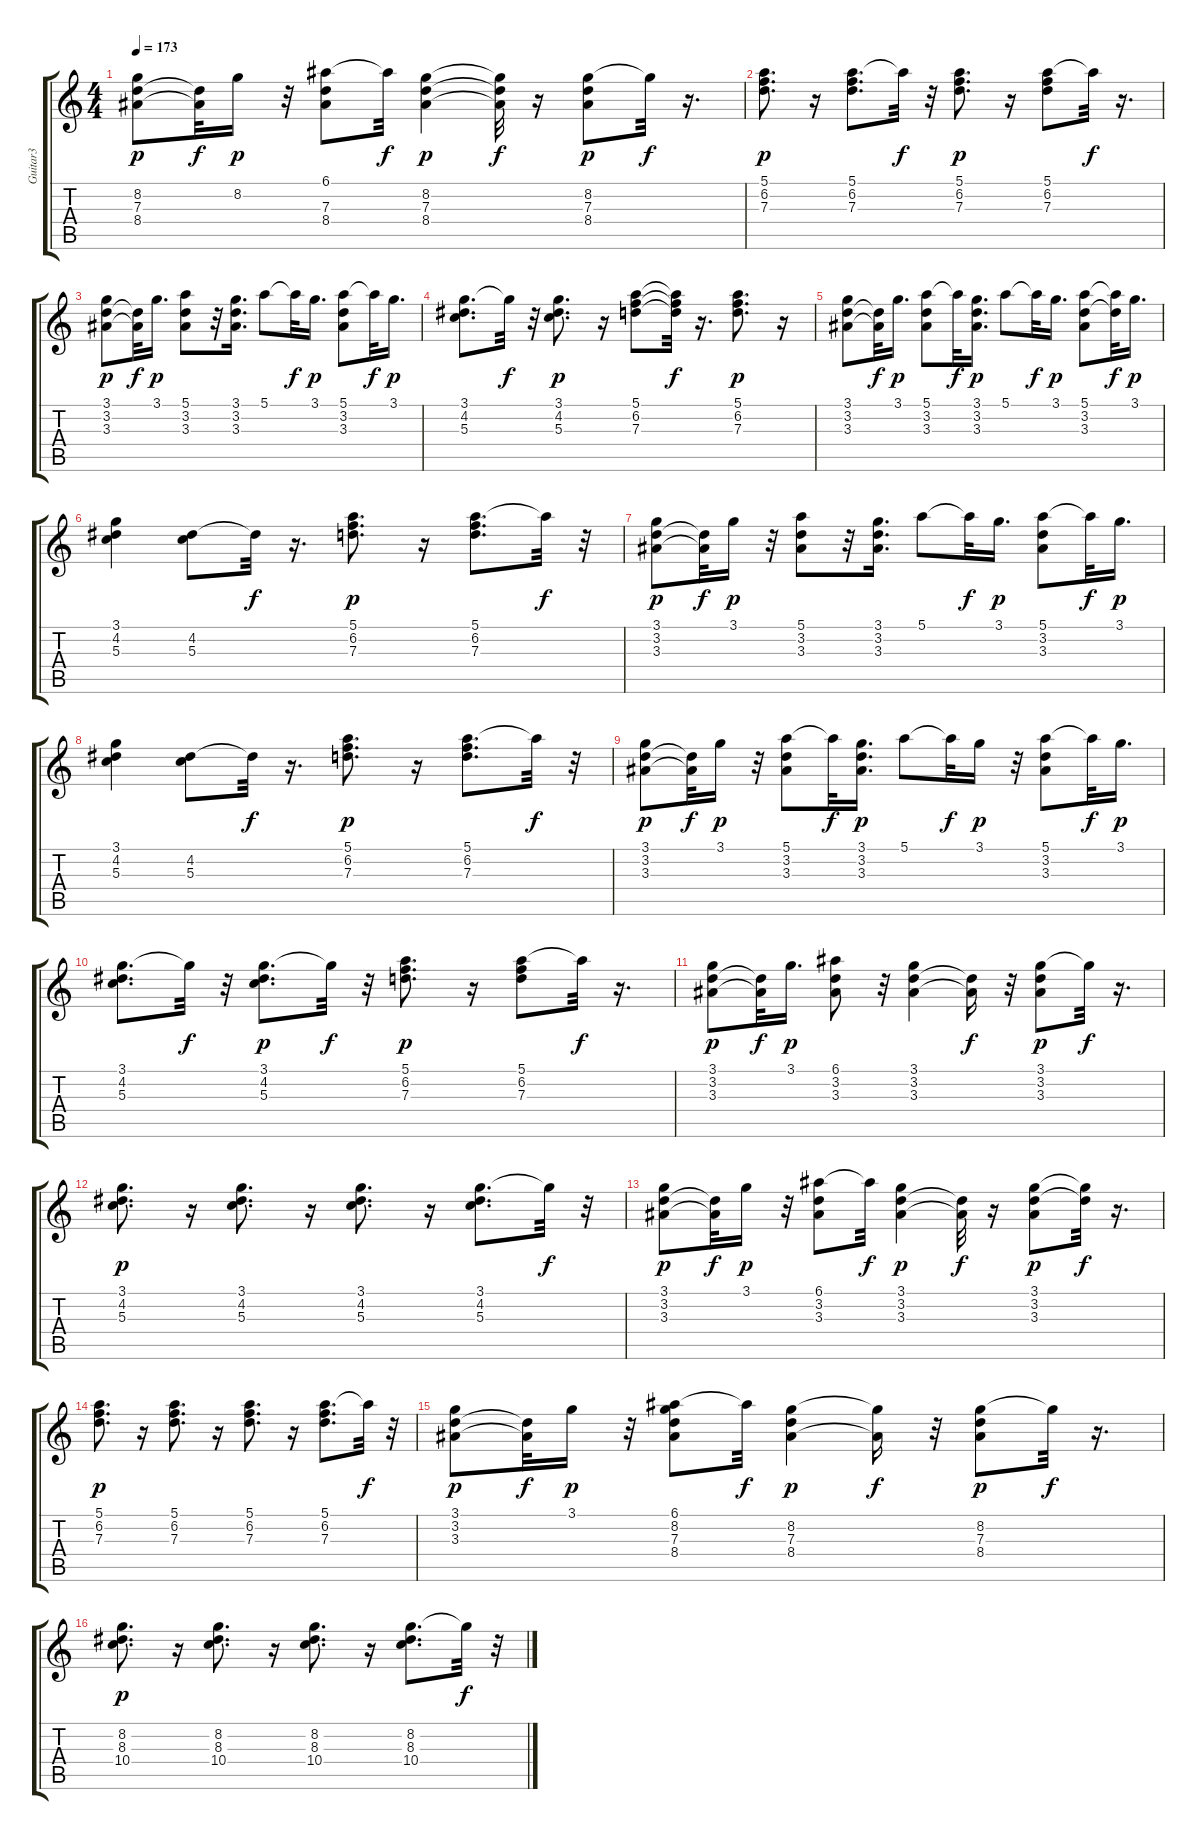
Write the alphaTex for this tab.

\track ("Guitar3" "Guitar3") {instrument electricguitarclean}
\staff {score tabs}
\tuning (E4 B3 G3 D3 A2 E2) {hide}
\ts (4 4)
\tempo 173
\clef g2
\ks c
(8.2 7.3 8.4).8{dy p} (7.3{t} 8.4{t}).32{dy f} 8.2.16{dy p} r.32 (6.1 7.3 8.4).8 6.1{t}.32{dy f} (8.2 7.3 8.4).4{dy p} (8.2{t} 7.3{t} 8.4{t}).32{dy f} r.16 (8.2 7.3 8.4).8{dy p} 8.2{t}.32{dy f} r.16{d} |
(5.1 6.2 7.3).8{d dy p} r.16 (5.1 6.2 7.3).8{d} 5.1{t}.32{dy f} r.32 (5.1 6.2 7.3).8{d dy p} r.16 (5.1 6.2 7.3).8 5.1{t}.32{dy f} r.16{d} |
(3.1 3.2 3.3).8{dy p} (3.2{t} 3.3{t}).32{dy f} 3.1.16{d dy p} (5.1 3.2 3.3).8 r.32 (3.1 3.2 3.3).16{d} 5.1.8 5.1{t}.32{dy f} 3.1.16{d dy p} (5.1 3.2 3.3).8 5.1{t}.32{dy f} 3.1.16{d dy p} |
(3.1 4.2 5.3).8{d} 3.1{t}.32{dy f} r.32 (3.1 4.2 5.3).8{d dy p} r.16 (5.1 6.2 7.3).8 (5.1{t} 6.2{t} 7.3{t}).32{dy f} r.16{d} (5.1 6.2 7.3).8{d dy p} r.16 |
(3.1 3.2 3.3).8 (3.2{t} 3.3{t}).32{dy f} 3.1.16{d dy p} (5.1 3.2 3.3).8 5.1{t}.32{dy f} (3.1 3.2 3.3).16{d dy p} 5.1.8 5.1{t}.32{dy f} 3.1.16{d dy p} (5.1 3.2 3.3).8 (5.1{t} 3.2{t}).32{dy f} 3.1.16{d dy p} |
(3.1 4.2 5.3).4 (4.2 5.3).8 4.2{t}.32{dy f} r.16{d} (5.1 6.2 7.3).8{d dy p} r.16 (5.1 6.2 7.3).8{d} 5.1{t}.32{dy f} r.32 |
(3.1 3.2 3.3).8{dy p} (3.2{t} 3.3{t}).32{dy f} 3.1.16{dy p} r.32 (5.1 3.2 3.3).8 r.32 (3.1 3.2 3.3).16{d} 5.1.8 5.1{t}.32{dy f} 3.1.16{d dy p} (5.1 3.2 3.3).8 5.1{t}.32{dy f} 3.1.16{d dy p} |
(3.1 4.2 5.3).4 (4.2 5.3).8 4.2{t}.32{dy f} r.16{d} (5.1 6.2 7.3).8{d dy p} r.16 (5.1 6.2 7.3).8{d} 5.1{t}.32{dy f} r.32 |
(3.1 3.2 3.3).8{dy p} (3.2{t} 3.3{t}).32{dy f} 3.1.16{dy p} r.32 (5.1 3.2 3.3).8 5.1{t}.32{dy f} (3.1 3.2 3.3).16{d dy p} 5.1.8 5.1{t}.32{dy f} 3.1.16{dy p} r.32 (5.1 3.2 3.3).8 5.1{t}.32{dy f} 3.1.16{d dy p} |
(3.1 4.2 5.3).8{d} 3.1{t}.32{dy f} r.32 (3.1 4.2 5.3).8{d dy p} 3.1{t}.32{dy f} r.32 (5.1 6.2 7.3).8{d dy p} r.16 (5.1 6.2 7.3).8 5.1{t}.32{dy f} r.16{d} |
(3.1 3.2 3.3).8{dy p} (3.2{t} 3.3{t}).32{dy f} 3.1.16{d dy p} (6.1 3.2 3.3).8 r.32 (3.1 3.2 3.3).4 (3.2{t} 3.3{t}).16{dy f} r.32 (3.1 3.2 3.3).8{dy p} 3.1{t}.32{dy f} r.16{d} |
(3.1 4.2 5.3).8{d dy p} r.16 (3.1 4.2 5.3).8{d} r.16 (3.1 4.2 5.3).8{d} r.16 (3.1 4.2 5.3).8{d} 3.1{t}.32{dy f} r.32 |
(3.1 3.2 3.3).8{dy p} (3.2{t} 3.3{t}).32{dy f} 3.1.16{dy p} r.32 (6.1 3.2 3.3).8 6.1{t}.32{dy f} (3.1 3.2 3.3).4{dy p} (3.2{t} 3.3{t}).32{dy f} r.16 (3.1 3.2 3.3).8{dy p} (3.1{t} 3.2{t}).32{dy f} r.16{d} |
(5.1 6.2 7.3).8{d dy p} r.16 (5.1 6.2 7.3).8{d} r.16 (5.1 6.2 7.3).8{d} r.16 (5.1 6.2 7.3).8{d} 5.1{t}.32{dy f} r.32 |
(3.1 3.2 3.3).8{dy p} (3.2{t} 3.3{t}).32{dy f} 3.1.16{dy p} r.32 (6.1 8.2 7.3 8.4).8 6.1{t}.32{dy f} (8.2 7.3 8.4).4{dy p} (8.2{t} 8.4{t}).16{dy f} r.32 (8.2 7.3 8.4).8{dy p} 8.2{t}.32{dy f} r.16{d} |
(8.2 8.3 10.4).8{d dy p} r.16 (8.2 8.3 10.4).8{d} r.16 (8.2 8.3 10.4).8{d} r.16 (8.2 8.3 10.4).8{d} 8.2{t}.32{dy f} r.32
